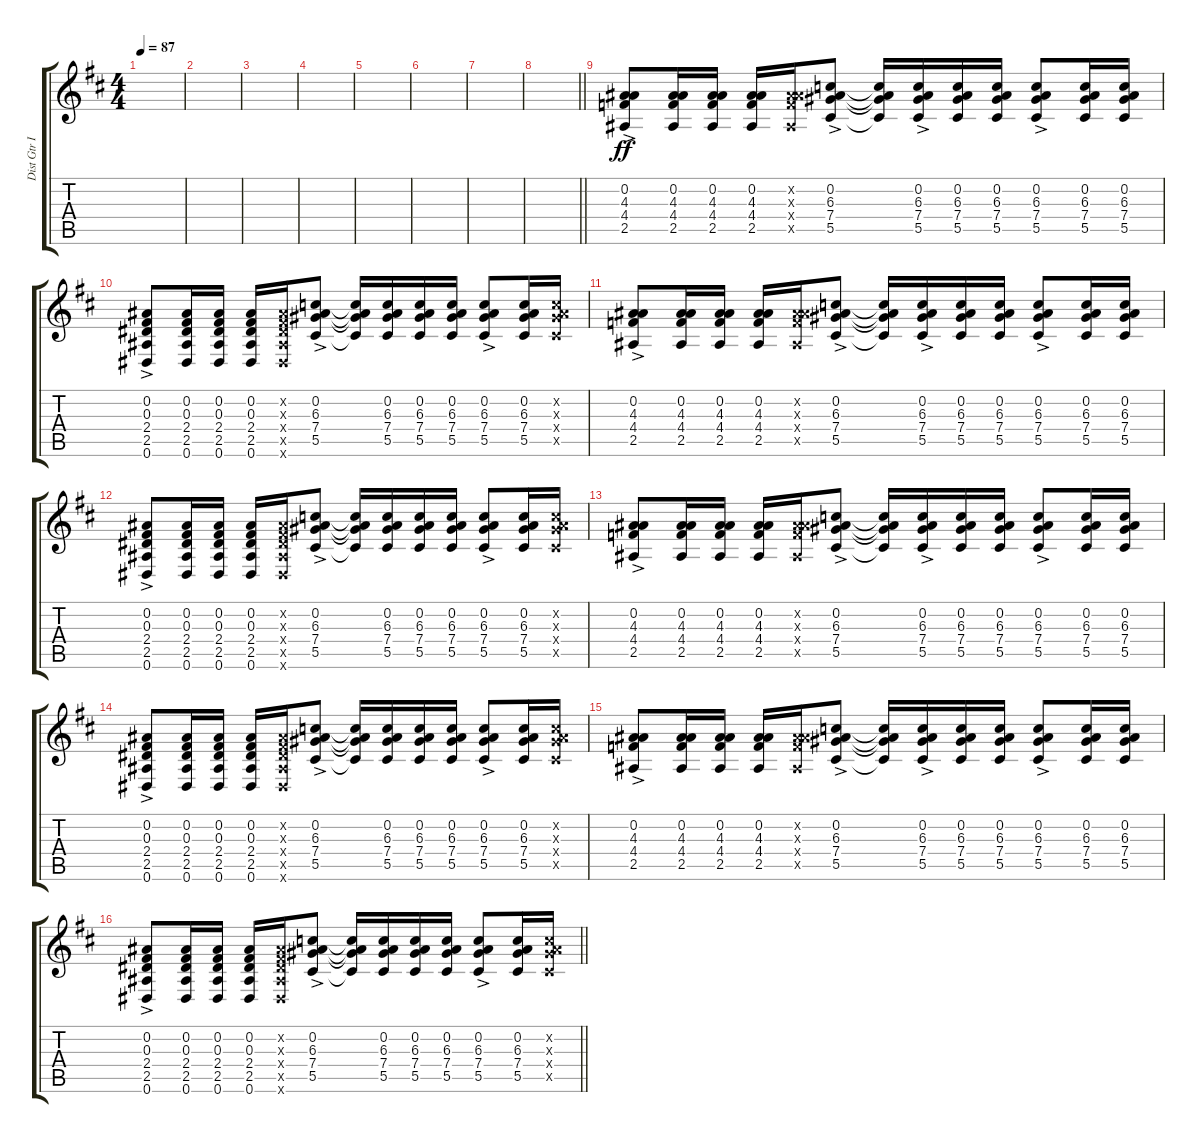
\track ("Dist Gtr I" "Dist Gtr I") {instrument distortionguitar}
\staff {score tabs}
\tuning (Eb4 Bb3 Gb3 Db3 Ab2 Eb2) {hide}
\ts (4 4)
\tempo 87
\clef g2
\ks d
|
|
|
|
|
|
|
\barLineRight lightlight
|
(0.2{ac} 4.3{ac} 4.4{ac} 2.5{ac}).8{dy ff} (0.2 4.3 4.4 2.5).16 (0.2 4.3 4.4 2.5).16 (0.2 4.3 4.4 2.5).16 (0.2{x} 4.3{x} 4.4{x} 2.5{x}).16 (0.2{ac} 6.3{ac} 7.4{ac} 5.5{ac}).8 (0.2{t} 6.3{t} 7.4{t} 5.5{t}).16 (0.2{ac} 6.3{ac} 7.4{ac} 5.5{ac}).16 (0.2 6.3 7.4 5.5).16 (0.2 6.3 7.4 5.5).16 (0.2{ac} 6.3{ac} 7.4{ac} 5.5{ac}).8 (0.2 6.3 7.4 5.5).16 (0.2 6.3 7.4 5.5).16 |
(0.2{ac} 0.3{ac} 2.4{ac} 2.5{ac} 0.6{ac}).8 (0.2 0.3 2.4 2.5 0.6).16 (0.2 0.3 2.4 2.5 0.6).16 (0.2 0.3 2.4 2.5 0.6).16 (0.2{x} 0.3{x} 2.4{x} 2.5{x} 0.6{x}).16 (0.2{ac} 6.3{ac} 7.4{ac} 5.5{ac}).8 (0.2{t} 6.3{t} 7.4{t} 5.5{t}).16 (0.2 6.3 7.4 5.5).16 (0.2 6.3 7.4 5.5).16 (0.2 6.3 7.4 5.5).16 (0.2{ac} 6.3{ac} 7.4{ac} 5.5{ac}).8 (0.2 6.3 7.4 5.5).16 (0.2{x} 6.3{x} 7.4{x} 5.5{x}).16 |
(0.2{ac} 4.3{ac} 4.4{ac} 2.5{ac}).8 (0.2 4.3 4.4 2.5).16 (0.2 4.3 4.4 2.5).16 (0.2 4.3 4.4 2.5).16 (0.2{x} 4.3{x} 4.4{x} 2.5{x}).16 (0.2{ac} 6.3{ac} 7.4{ac} 5.5{ac}).8 (0.2{t} 6.3{t} 7.4{t} 5.5{t}).16 (0.2{ac} 6.3{ac} 7.4{ac} 5.5{ac}).16 (0.2 6.3 7.4 5.5).16 (0.2 6.3 7.4 5.5).16 (0.2{ac} 6.3{ac} 7.4{ac} 5.5{ac}).8 (0.2 6.3 7.4 5.5).16 (0.2 6.3 7.4 5.5).16 |
(0.2{ac} 0.3{ac} 2.4{ac} 2.5{ac} 0.6{ac}).8 (0.2 0.3 2.4 2.5 0.6).16 (0.2 0.3 2.4 2.5 0.6).16 (0.2 0.3 2.4 2.5 0.6).16 (0.2{x} 0.3{x} 2.4{x} 2.5{x} 0.6{x}).16 (0.2{ac} 6.3{ac} 7.4{ac} 5.5{ac}).8 (0.2{t} 6.3{t} 7.4{t} 5.5{t}).16 (0.2 6.3 7.4 5.5).16 (0.2 6.3 7.4 5.5).16 (0.2 6.3 7.4 5.5).16 (0.2{ac} 6.3{ac} 7.4{ac} 5.5{ac}).8 (0.2 6.3 7.4 5.5).16 (0.2{x} 6.3{x} 7.4{x} 5.5{x}).16 |
(0.2{ac} 4.3{ac} 4.4{ac} 2.5{ac}).8 (0.2 4.3 4.4 2.5).16 (0.2 4.3 4.4 2.5).16 (0.2 4.3 4.4 2.5).16 (0.2{x} 4.3{x} 4.4{x} 2.5{x}).16 (0.2{ac} 6.3{ac} 7.4{ac} 5.5{ac}).8 (0.2{t} 6.3{t} 7.4{t} 5.5{t}).16 (0.2{ac} 6.3{ac} 7.4{ac} 5.5{ac}).16 (0.2 6.3 7.4 5.5).16 (0.2 6.3 7.4 5.5).16 (0.2{ac} 6.3{ac} 7.4{ac} 5.5{ac}).8 (0.2 6.3 7.4 5.5).16 (0.2 6.3 7.4 5.5).16 |
(0.2{ac} 0.3{ac} 2.4{ac} 2.5{ac} 0.6{ac}).8 (0.2 0.3 2.4 2.5 0.6).16 (0.2 0.3 2.4 2.5 0.6).16 (0.2 0.3 2.4 2.5 0.6).16 (0.2{x} 0.3{x} 2.4{x} 2.5{x} 0.6{x}).16 (0.2{ac} 6.3{ac} 7.4{ac} 5.5{ac}).8 (0.2{t} 6.3{t} 7.4{t} 5.5{t}).16 (0.2 6.3 7.4 5.5).16 (0.2 6.3 7.4 5.5).16 (0.2 6.3 7.4 5.5).16 (0.2{ac} 6.3{ac} 7.4{ac} 5.5{ac}).8 (0.2 6.3 7.4 5.5).16 (0.2{x} 6.3{x} 7.4{x} 5.5{x}).16 |
(0.2{ac} 4.3{ac} 4.4{ac} 2.5{ac}).8 (0.2 4.3 4.4 2.5).16 (0.2 4.3 4.4 2.5).16 (0.2 4.3 4.4 2.5).16 (0.2{x} 4.3{x} 4.4{x} 2.5{x}).16 (0.2{ac} 6.3{ac} 7.4{ac} 5.5{ac}).8 (0.2{t} 6.3{t} 7.4{t} 5.5{t}).16 (0.2{ac} 6.3{ac} 7.4{ac} 5.5{ac}).16 (0.2 6.3 7.4 5.5).16 (0.2 6.3 7.4 5.5).16 (0.2{ac} 6.3{ac} 7.4{ac} 5.5{ac}).8 (0.2 6.3 7.4 5.5).16 (0.2 6.3 7.4 5.5).16 |
\barLineRight lightlight
(0.2{ac} 0.3{ac} 2.4{ac} 2.5{ac} 0.6{ac}).8 (0.2 0.3 2.4 2.5 0.6).16 (0.2 0.3 2.4 2.5 0.6).16 (0.2 0.3 2.4 2.5 0.6).16 (0.2{x} 0.3{x} 2.4{x} 2.5{x} 0.6{x}).16 (0.2{ac} 6.3{ac} 7.4{ac} 5.5{ac}).8 (0.2{t} 6.3{t} 7.4{t} 5.5{t}).16 (0.2 6.3 7.4 5.5).16 (0.2 6.3 7.4 5.5).16 (0.2 6.3 7.4 5.5).16 (0.2{ac} 6.3{ac} 7.4{ac} 5.5{ac}).8 (0.2 6.3 7.4 5.5).16 (0.2{x} 6.3{x} 7.4{x} 5.5{x}).16
